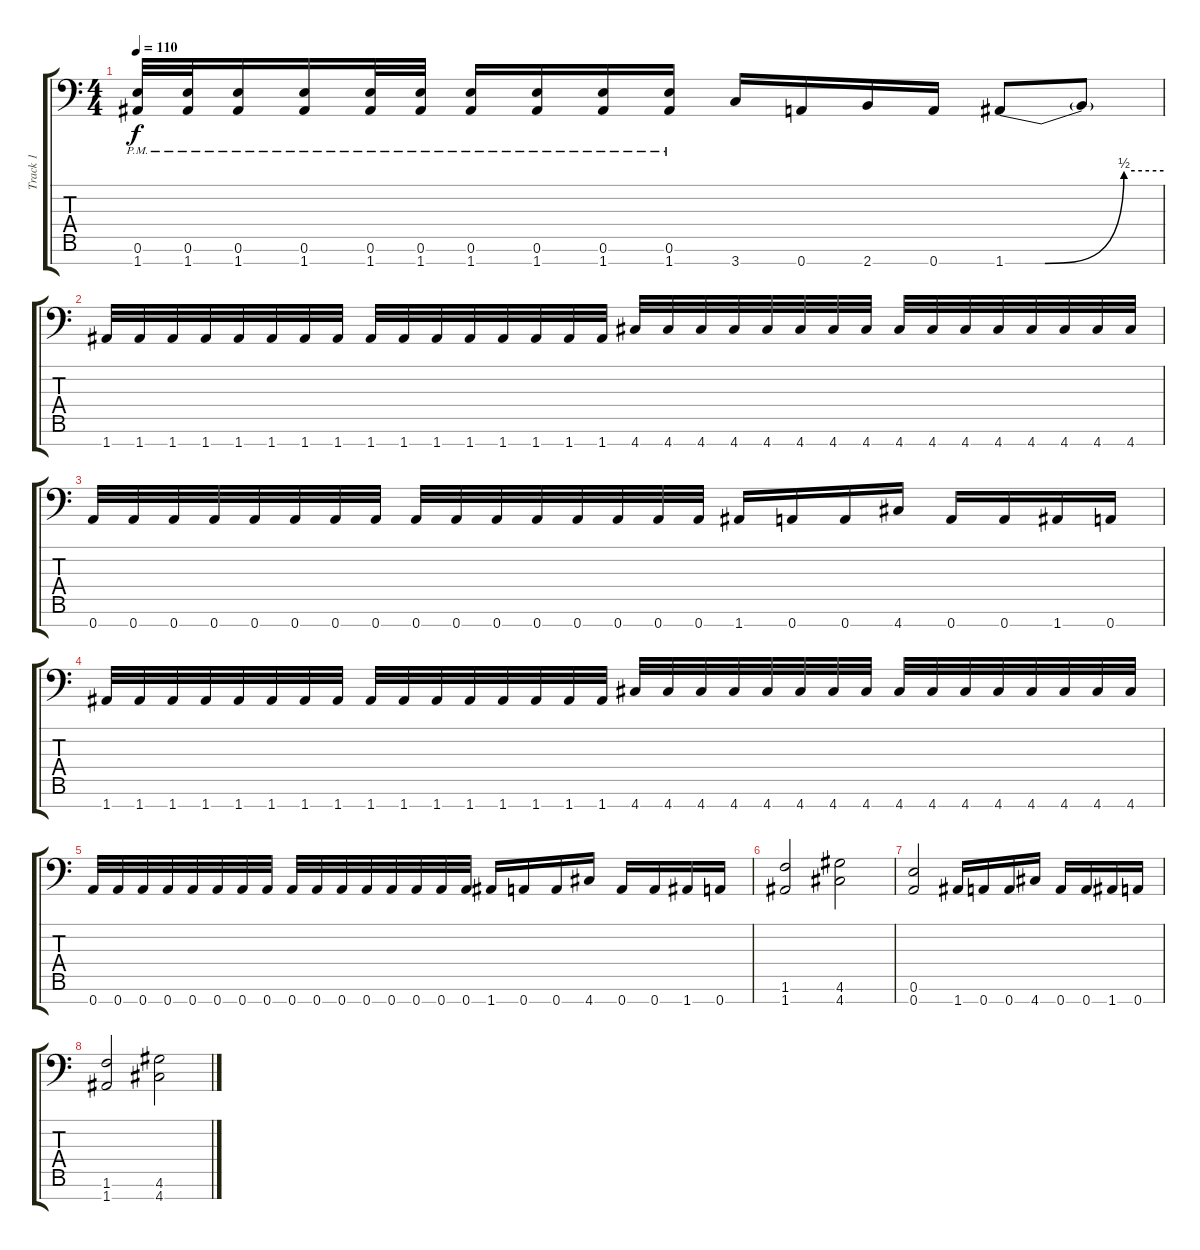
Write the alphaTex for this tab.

\track ("Track 1" "Track 1") {instrument distortionguitar}
\staff {score tabs}
\tuning (E4 B3 G3 D3 A2 E2 A1) {hide}
\ts (4 4)
\tempo 110
\clef f4
\ks c
(0.6{pm} 1.7{pm}).32{dy f} (0.6{pm} 1.7{pm}).32 (0.6{pm} 1.7{pm}).16 (0.6{pm} 1.7{pm}).16 (0.6{pm} 1.7{pm}).32 (0.6{pm} 1.7{pm}).32 (0.6{pm} 1.7{pm}).16 (0.6{pm} 1.7{pm}).16 (0.6{pm} 1.7{pm}).16 (0.6{pm} 1.7{pm}).16 3.7.16 0.7.16 2.7.16 0.7.16 1.7{be (custom 0 0 15 0 45 2 60 2)}.8 1.7{t}.8 |
1.7.32 1.7.32 1.7.32 1.7.32 1.7.32 1.7.32 1.7.32 1.7.32 1.7.32 1.7.32 1.7.32 1.7.32 1.7.32 1.7.32 1.7.32 1.7.32 4.7.32 4.7.32 4.7.32 4.7.32 4.7.32 4.7.32 4.7.32 4.7.32 4.7.32 4.7.32 4.7.32 4.7.32 4.7.32 4.7.32 4.7.32 4.7.32 |
0.7.32 0.7.32 0.7.32 0.7.32 0.7.32 0.7.32 0.7.32 0.7.32 0.7.32 0.7.32 0.7.32 0.7.32 0.7.32 0.7.32 0.7.32 0.7.32 1.7.16 0.7.16 0.7.16 4.7.16 0.7.16 0.7.16 1.7.16 0.7.16 |
1.7.32 1.7.32 1.7.32 1.7.32 1.7.32 1.7.32 1.7.32 1.7.32 1.7.32 1.7.32 1.7.32 1.7.32 1.7.32 1.7.32 1.7.32 1.7.32 4.7.32 4.7.32 4.7.32 4.7.32 4.7.32 4.7.32 4.7.32 4.7.32 4.7.32 4.7.32 4.7.32 4.7.32 4.7.32 4.7.32 4.7.32 4.7.32 |
0.7.32 0.7.32 0.7.32 0.7.32 0.7.32 0.7.32 0.7.32 0.7.32 0.7.32 0.7.32 0.7.32 0.7.32 0.7.32 0.7.32 0.7.32 0.7.32 1.7.16 0.7.16 0.7.16 4.7.16 0.7.16 0.7.16 1.7.16 0.7.16 |
(1.6 1.7).2 (4.6 4.7).2 |
(0.6 0.7).2 1.7.16 0.7.16 0.7.16 4.7.16 0.7.16 0.7.16 1.7.16 0.7.16 |
(1.6 1.7).2 (4.6 4.7).2
